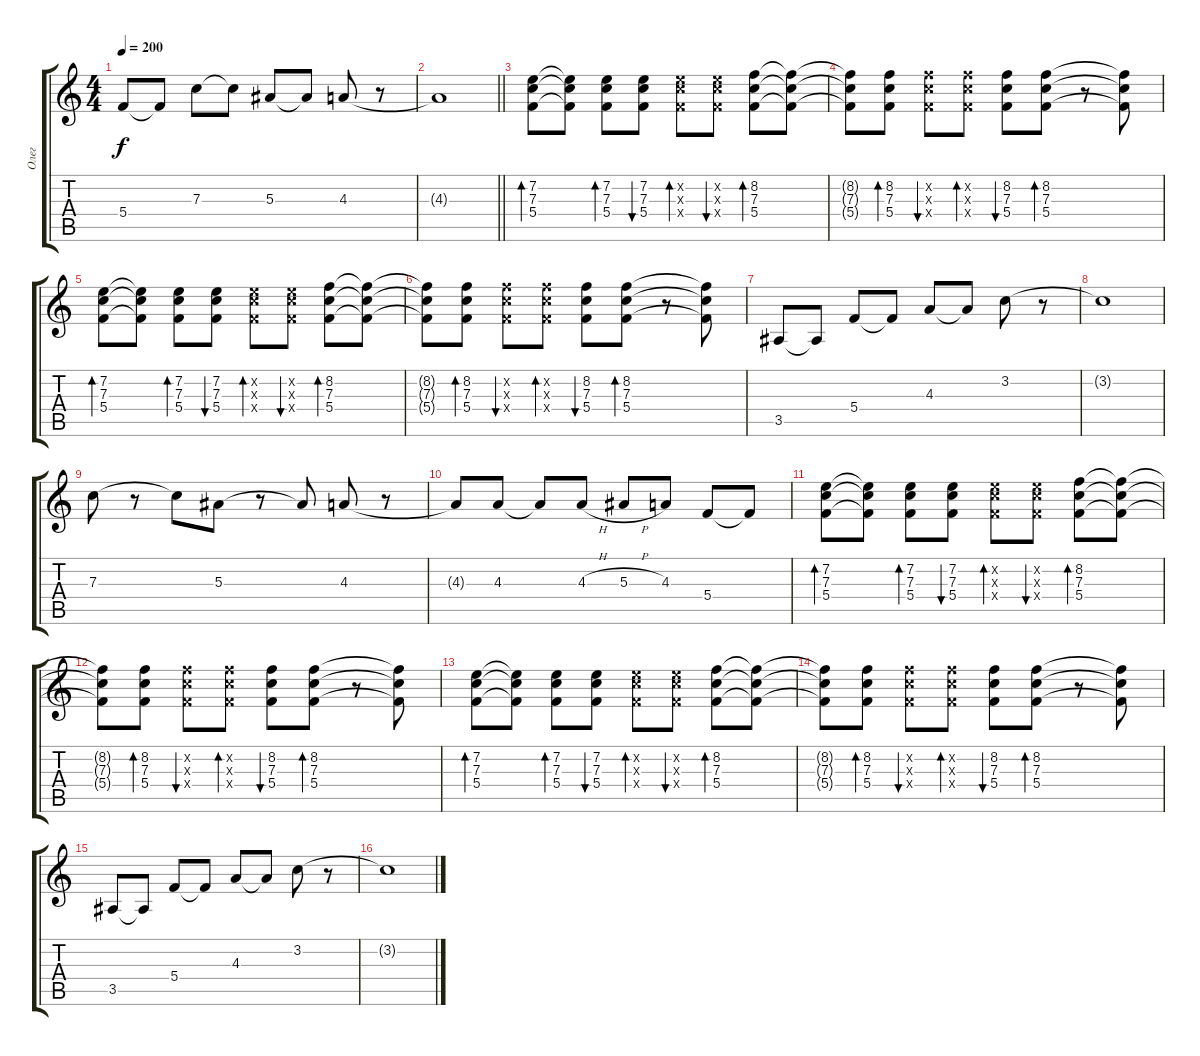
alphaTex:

\track ("Олег" "Олег") {instrument distortionguitar}
\staff {score tabs}
\tuning (D4 A3 F3 C3 G2 C2) {hide}
\ts (4 4)
\tempo 200
\clef g2
\ks c
5.4.8{dy f} 5.4{t}.8 7.3.8 7.3{t}.8 5.3.8 5.3{t}.8 4.3.8 r.8 |
\barLineRight lightlight
4.3{t}.1 |
\section ("" "")
(7.2 7.3 5.4).8{bd 60 instrument electricguitarjazz} (7.2{t} 7.3{t} 5.4{t}).8 (7.2 7.3 5.4).8{bd 60} (7.2 7.3 5.4).8{bu 60} (7.2{x} 7.3{x} 5.4{x}).8{bd 60} (7.2{x} 7.3{x} 5.4{x}).8{bu 60} (8.2 7.3 5.4).8{bd 60} (8.2{t} 7.3{t} 5.4{t}).8 |
(8.2{t} 7.3{t} 5.4{t}).8 (8.2 7.3 5.4).8{bd 60} (8.2{x} 7.3{x} 5.4{x}).8{bu 60} (8.2{x} 7.3{x} 5.4{x}).8{bd 60} (8.2 7.3 5.4).8{bu 60} (8.2 7.3 5.4).8{bd 60} r.8 (8.2{t} 7.3{t} 5.4{t}).8 |
(7.2 7.3 5.4).8{bd 60} (7.2{t} 7.3{t} 5.4{t}).8 (7.2 7.3 5.4).8{bd 60} (7.2 7.3 5.4).8{bu 60} (7.2{x} 7.3{x} 5.4{x}).8{bd 60} (7.2{x} 7.3{x} 5.4{x}).8{bu 60} (8.2 7.3 5.4).8{bd 60} (8.2{t} 7.3{t} 5.4{t}).8 |
(8.2{t} 7.3{t} 5.4{t}).8 (8.2 7.3 5.4).8{bd 60} (8.2{x} 7.3{x} 5.4{x}).8{bu 60} (8.2{x} 7.3{x} 5.4{x}).8{bd 60} (8.2 7.3 5.4).8{bu 60} (8.2 7.3 5.4).8{bd 60} r.8 (8.2{t} 7.3{t} 5.4{t}).8 |
3.5.8 3.5{t}.8 5.4.8 5.4{t}.8 4.3.8 4.3{t}.8 3.2.8 r.8 |
3.2{t}.1 |
7.3.8 r.8 7.3{t}.8 5.3.8 r.8 5.3{t}.8 4.3.8 r.8 |
4.3{t}.8 4.3.8 4.3{t}.8 4.3{h}.8 5.3{h}.8 4.3.8 5.4.8 5.4{t}.8 |
(7.2 7.3 5.4).8{bd 60} (7.2{t} 7.3{t} 5.4{t}).8 (7.2 7.3 5.4).8{bd 60} (7.2 7.3 5.4).8{bu 60} (7.2{x} 7.3{x} 5.4{x}).8{bd 60} (7.2{x} 7.3{x} 5.4{x}).8{bu 60} (8.2 7.3 5.4).8{bd 60} (8.2{t} 7.3{t} 5.4{t}).8 |
(8.2{t} 7.3{t} 5.4{t}).8 (8.2 7.3 5.4).8{bd 60} (8.2{x} 7.3{x} 5.4{x}).8{bu 60} (8.2{x} 7.3{x} 5.4{x}).8{bd 60} (8.2 7.3 5.4).8{bu 60} (8.2 7.3 5.4).8{bd 60} r.8 (8.2{t} 7.3{t} 5.4{t}).8 |
(7.2 7.3 5.4).8{bd 60} (7.2{t} 7.3{t} 5.4{t}).8 (7.2 7.3 5.4).8{bd 60} (7.2 7.3 5.4).8{bu 60} (7.2{x} 7.3{x} 5.4{x}).8{bd 60} (7.2{x} 7.3{x} 5.4{x}).8{bu 60} (8.2 7.3 5.4).8{bd 60} (8.2{t} 7.3{t} 5.4{t}).8 |
(8.2{t} 7.3{t} 5.4{t}).8 (8.2 7.3 5.4).8{bd 60} (8.2{x} 7.3{x} 5.4{x}).8{bu 60} (8.2{x} 7.3{x} 5.4{x}).8{bd 60} (8.2 7.3 5.4).8{bu 60} (8.2 7.3 5.4).8{bd 60} r.8 (8.2{t} 7.3{t} 5.4{t}).8 |
3.5.8 3.5{t}.8 5.4.8 5.4{t}.8 4.3.8 4.3{t}.8 3.2.8 r.8 |
3.2{t}.1
